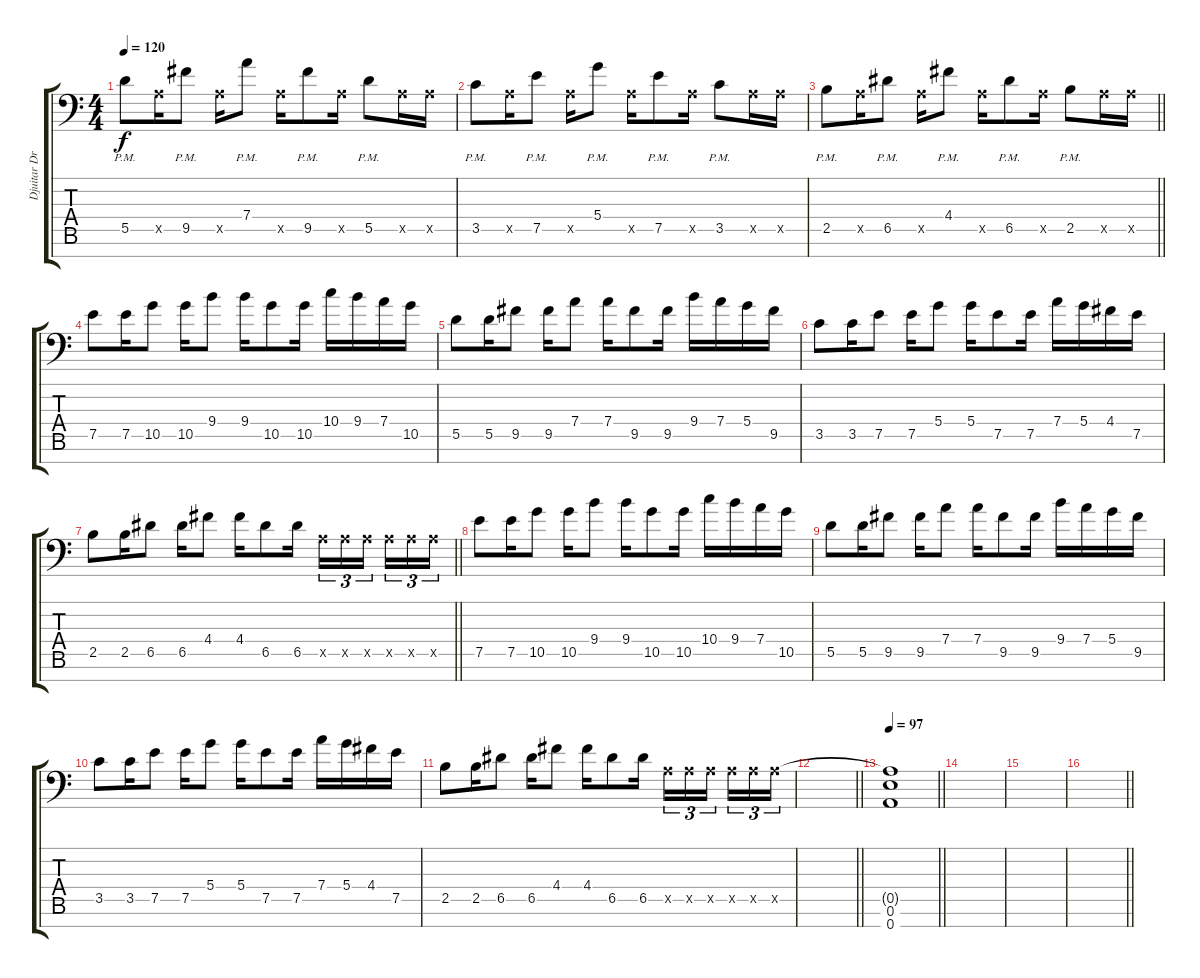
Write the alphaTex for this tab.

\track ("Djuitar Dropped A" "Djuitar Dr") {instrument distortionguitar}
\staff {score tabs}
\tuning (E4 B3 G3 D3 A2 E2 A1) {hide}
\ts (4 4)
\tempo 120
\clef f4
\ks c
5.5{pm}.8{dy f} 0.5{x}.16 9.5{pm}.8 0.5{x}.16 7.4{pm}.8 0.5{x}.16 9.5{pm}.8 0.5{x}.16 5.5{pm}.8 0.5{x}.16 0.5{x}.16 |
3.5{pm}.8 0.5{x}.16 7.5{pm}.8 0.5{x}.16 5.4{pm}.8 0.5{x}.16 7.5{pm}.8 0.5{x}.16 3.5{pm}.8 0.5{x}.16 0.5{x}.16 |
\barLineRight lightlight
2.5{pm}.8 0.5{x}.16 6.5{pm}.8 0.5{x}.16 4.4{pm}.8 0.5{x}.16 6.5{pm}.8 0.5{x}.16 2.5{pm}.8 0.5{x}.16 0.5{x}.16 |
7.5.8 7.5.16 10.5.8 10.5.16 9.4.8 9.4.16 10.5.8 10.5.16 10.4.16 9.4.16 7.4.16 10.5.16 |
5.5.8 5.5.16 9.5.8 9.5.16 7.4.8 7.4.16 9.5.8 9.5.16 9.4.16 7.4.16 5.4.16 9.5.16 |
3.5.8 3.5.16 7.5.8 7.5.16 5.4.8 5.4.16 7.5.8 7.5.16 7.4.16 5.4.16 4.4.16 7.5.16 |
\barLineRight lightlight
2.5.8 2.5.16 6.5.8 6.5.16 4.4.8 4.4.16 6.5.8 6.5.16 0.5{x}.16{tu (3 2)} 0.5{x}.16{tu (3 2)} 0.5{x}.16{tu (3 2) beam splitsecondary} 0.5{x}.16{tu (3 2)} 0.5{x}.16{tu (3 2)} 0.5{x}.16{tu (3 2)} |
7.5.8 7.5.16 10.5.8 10.5.16 9.4.8 9.4.16 10.5.8 10.5.16 10.4.16 9.4.16 7.4.16 10.5.16 |
5.5.8 5.5.16 9.5.8 9.5.16 7.4.8 7.4.16 9.5.8 9.5.16 9.4.16 7.4.16 5.4.16 9.5.16 |
3.5.8 3.5.16 7.5.8 7.5.16 5.4.8 5.4.16 7.5.8 7.5.16 7.4.16 5.4.16 4.4.16 7.5.16 |
2.5.8 2.5.16 6.5.8 6.5.16 4.4.8 4.4.16 6.5.8 6.5.16 0.5{x}.16{tu (3 2)} 0.5{x}.16{tu (3 2)} 0.5{x}.16{tu (3 2) beam splitsecondary} 0.5{x}.16{tu (3 2)} 0.5{x}.16{tu (3 2)} 0.5{x}.16{tu (3 2)} |
\barLineRight lightlight
|
\tempo 97
\barLineRight lightlight
(0.5{t} 0.6 0.7).1 |
|
|
\barLineRight lightlight
